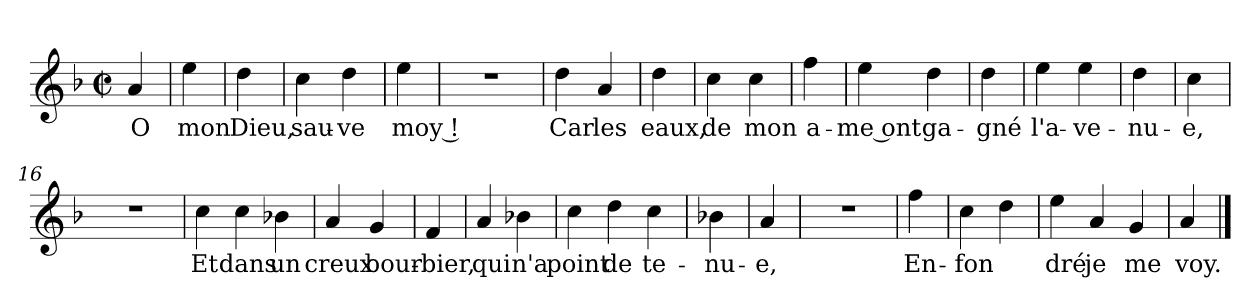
**kern	**text
*part1	*part1
*staff1	*staff1
*clefG2	*
*k[b-]	*
*F:	*
*M2/2	*
*met(c|)	*
=1	=1
4a	O
=2	=2
4ee	mon
=3	=3
4dd	Dieu,
=4	=4
4cc	sau-
4dd	-ve
=5	=5
4ee	moy !
=6	=6
1r	.
=7	=7
4dd	Car
4a	les
=8	=8
4dd	eaux,
=9	=9
4cc	de
4cc	mon
=10	=10
4ff	a-
=11	=11
4ee	-me ont
4dd	ga-
=12	=12
4dd	-gné
=13	=13
4ee	l'a-
4ee	-ve-
=14	=14
4dd	-nu-
=15	=15
4cc	-e,
=16	=16
1r	.
=17	=17
4cc	Et
4cc	dans
4b-X	un
=19	=19
4a	creux
4g	bour-
=20	=20
4f	-bier,
=21	=21
4a	qui
4b-X	n'a
=22	=22
4cc	point
4dd	de
4cc	te-
=24	=24
4b-X	-nu-
=25	=25
4a	-e,
=26	=26
1r	.
=27	=27
4ff	En-
=28	=28
4cc	-fon-
4dd	--
=29	=29
4ee	-dré
4a	je
4g	me
=31	=31
4a	voy.
==	==
*-	*-
